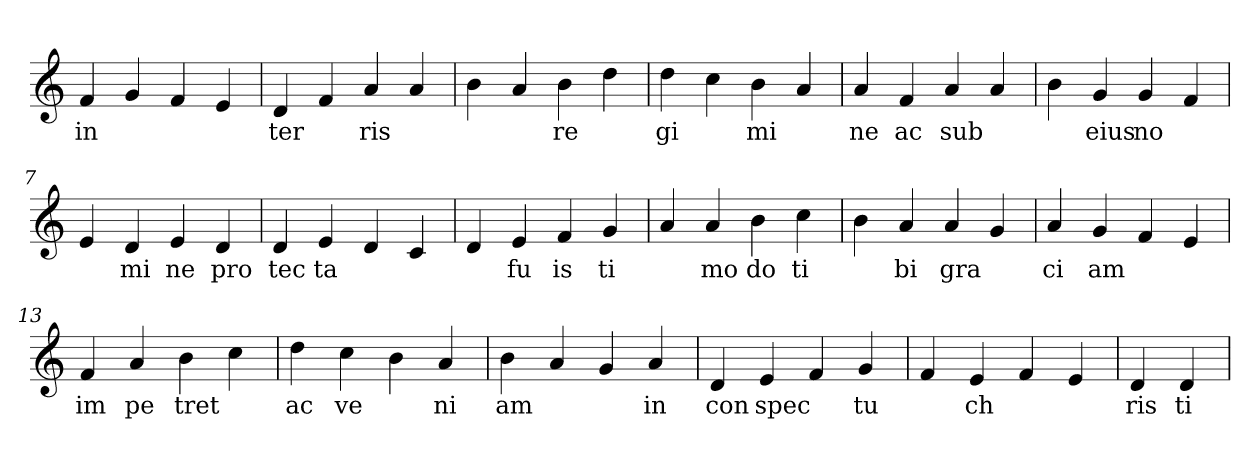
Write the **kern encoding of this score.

**kern	**text
*part1	*part1
*staff1	*staff1
*clefG2	*
=1	=1
4f	in
4g	.
4f	.
4e	.
=2	=2
4d	ter
4f	.
4a	ris
4a	.
=3	=3
4b	.
4a	.
4b	re
4dd	.
=4	=4
4dd	gi
4cc	.
4b	mi
4a	.
=5	=5
4a	ne
4f	ac
4a	sub
4a	.
=6	=6
4b	.
4g	eius
4g	no
4f	.
=7	=7
4e	.
4d	mi
4e	ne
4d	pro
=8	=8
4d	tec
4e	ta
4d	.
4c	.
=9	=9
4d	.
4e	fu
4f	is
4g	ti
=10	=10
4a	.
4a	mo
4b	do
4cc	ti
=11	=11
4b	.
4a	bi
4a	gra
4g	.
=12	=12
4a	ci
4g	am
4f	.
4e	.
=13	=13
4f	im
4a	pe
4b	tret
4cc	.
=14	=14
4dd	ac
4cc	ve
4b	.
4a	ni
=15	=15
4b	am
4a	.
4g	.
4a	in
=16	=16
4d	con
4e	spec
4f	.
4g	tu
=17	=17
4f	.
4e	ch
4f	.
4e	.
=18	=18
4d	ris
4d	ti
=	=
*-	*-
